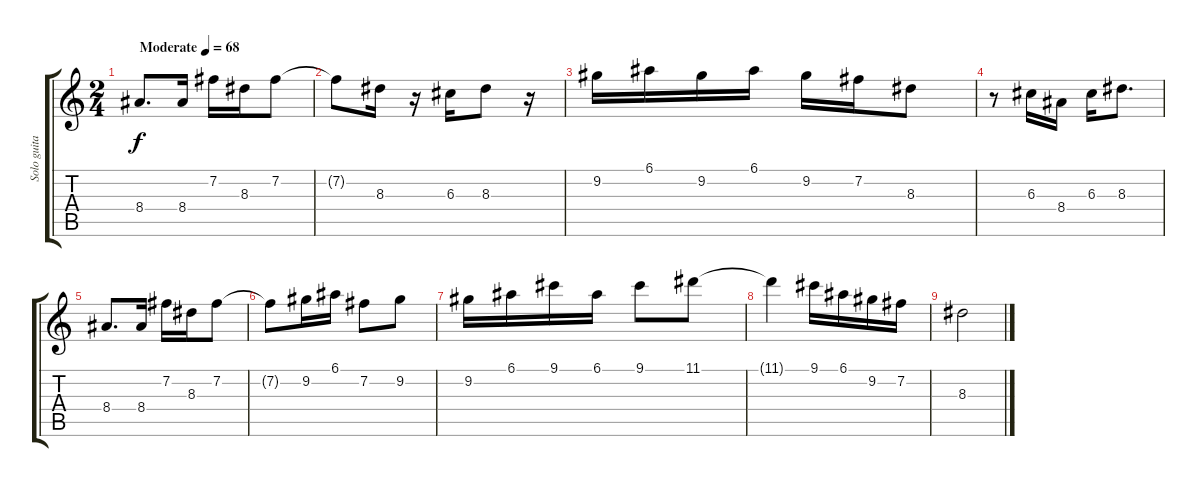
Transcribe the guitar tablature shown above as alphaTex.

\track ("Solo guitar" "Solo guita") {instrument distortionguitar}
\staff {score tabs}
\tuning (E4 B3 G3 D3 A2 E2) {hide}
\ts (2 4)
\tempo (68 "Moderate")
\clef g2
\ks c
8.4.8{d dy f instrument distortionguitar} 8.4.16 7.2.16 8.3.16 7.2.8 |
7.2{t}.8 8.3.16 r.16 6.3.16 8.3.8 r.16 |
9.2.16 6.1.16 9.2.16 6.1.16 9.2.16 7.2.16 8.3.8 |
r.8 6.3.16 8.4.16 6.3.16 8.3.8{d} |
8.4.8{d} 8.4.16 7.2.16 8.3.16 7.2.8 |
7.2{t}.8 9.2.16 6.1.16 7.2.8 9.2.8 |
9.2.16 6.1.16 9.1.16 6.1.16 9.1.8 11.1.8 |
11.1{t}.4 9.1.16 6.1.16 9.2.16 7.2.16 |
8.3.2
